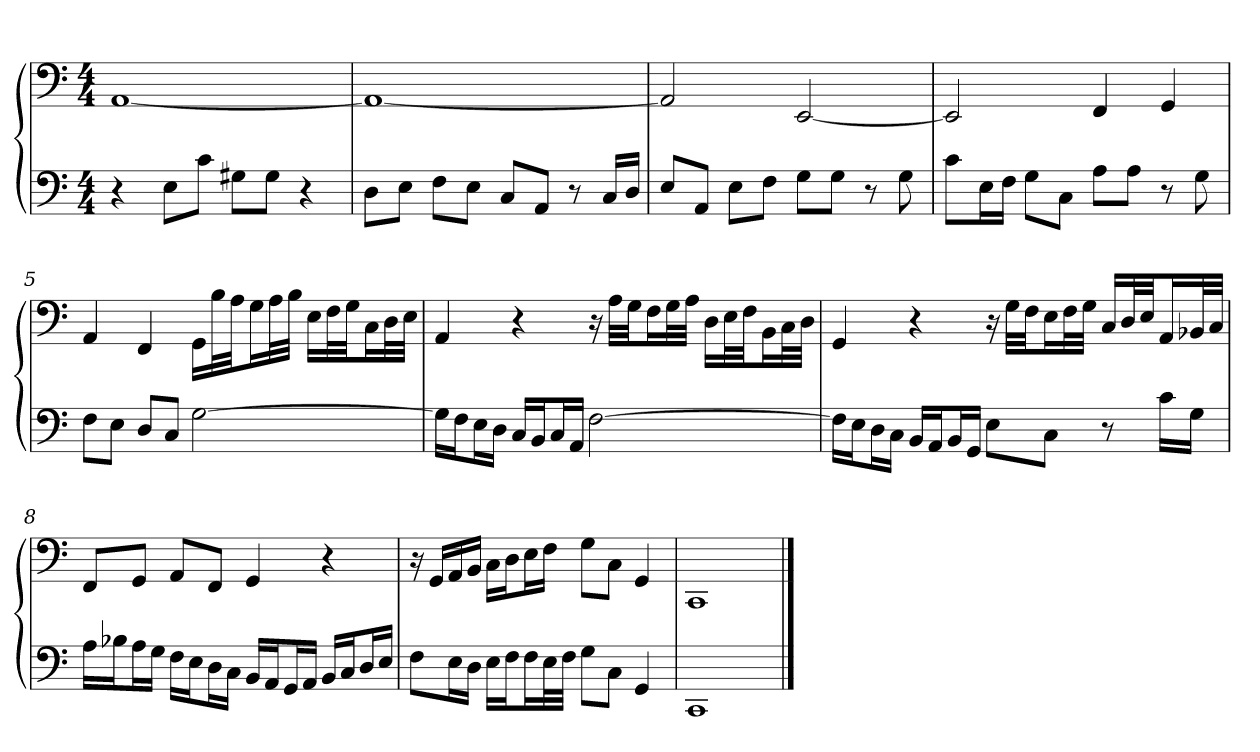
**kern	**kern
*part1	*part1
*staff2	*staff1
*clefF4	*clefF4
*k[]	*k[]
*a:	*a:
*M4/4	*M4/4
=1	=1
4r	[1AA
8E\L	.
8c\J	.
8G#X\L	.
8G#\J	.
4r	.
=2	=2
8D\L	1AA_
8E\J	.
8F\L	.
8E\J	.
8C/L	.
8AA/J	.
8r	.
16C/LL	.
16D/JJ	.
=3	=3
8E/L	2AA]
8AA/J	.
8E\L	.
8F\J	.
8G\L	[2EE
8G\J	.
8r	.
8G	.
=4	=4
8c\L	2EE]
16E\L	.
16F\JJ	.
8G\L	.
8C\J	.
8A\L	4FF
8A\J	.
8r	4GG
8G	.
=5	=5
8F\L	4AA
8E\J	.
8D/L	4FF
8C/J	.
[2G	16GG\LL
.	32B\L
.	32A\JJ
.	16G\L
.	32A\L
.	32B\JJJ
.	16E\LL
.	32F\L
.	32G\JJ
.	16C\L
.	32D\L
.	32E\JJJ
=6	=6
16G\LL]	4AA
16F\J	.
16E\L	.
16D\JJ	.
16C/LL	4r
16BB/J	.
16C/L	.
16AA/JJ	.
[2F	16r
.	32A\LLL
.	32G\JJ
.	16F\L
.	32G\L
.	32A\JJJ
.	16D\LL
.	32E\L
.	32F\JJ
.	16BB\L
.	32C\L
.	32D\JJJ
=7	=7
16F\LL]	4GG
16E\J	.
16D\L	.
16C\JJ	.
16BB/LL	4r
16AA/J	.
16BB/L	.
16GG/JJ	.
8E\L	16r
.	32G\LLL
.	32F\JJ
8C\J	16E\L
.	32F\L
.	32G\JJJ
8r	16C/LL
.	32D/L
.	32E/JJ
16c\LL	16AA/L
16G\JJ	32BB-X/L
.	32C/JJJ
=8	=8
16A\LL	8FF/L
16B-X\J	.
16A\L	8GG/J
16G\JJ	.
16F\LL	8AA/L
16E\J	.
16D\L	8FF/J
16C\JJ	.
16BB/LL	4GG
16AA/J	.
16GG/L	.
16AA/JJ	.
16BB/LL	4r
16C/J	.
16D/L	.
16E/JJ	.
=9	=9
8F\L	16r
.	16GG/LL
16E\L	16AA/
16D\JJ	16BB/JJ
16E\LL	16C\LL
16F\J	16D\J
16F\L	16E\L
32E\L	16F\JJ
32F\JJJ	.
8G\L	8G\L
8C\J	8C\J
4GG	4GG
=10	=10
1CC	1CC
==	==
*-	*-
